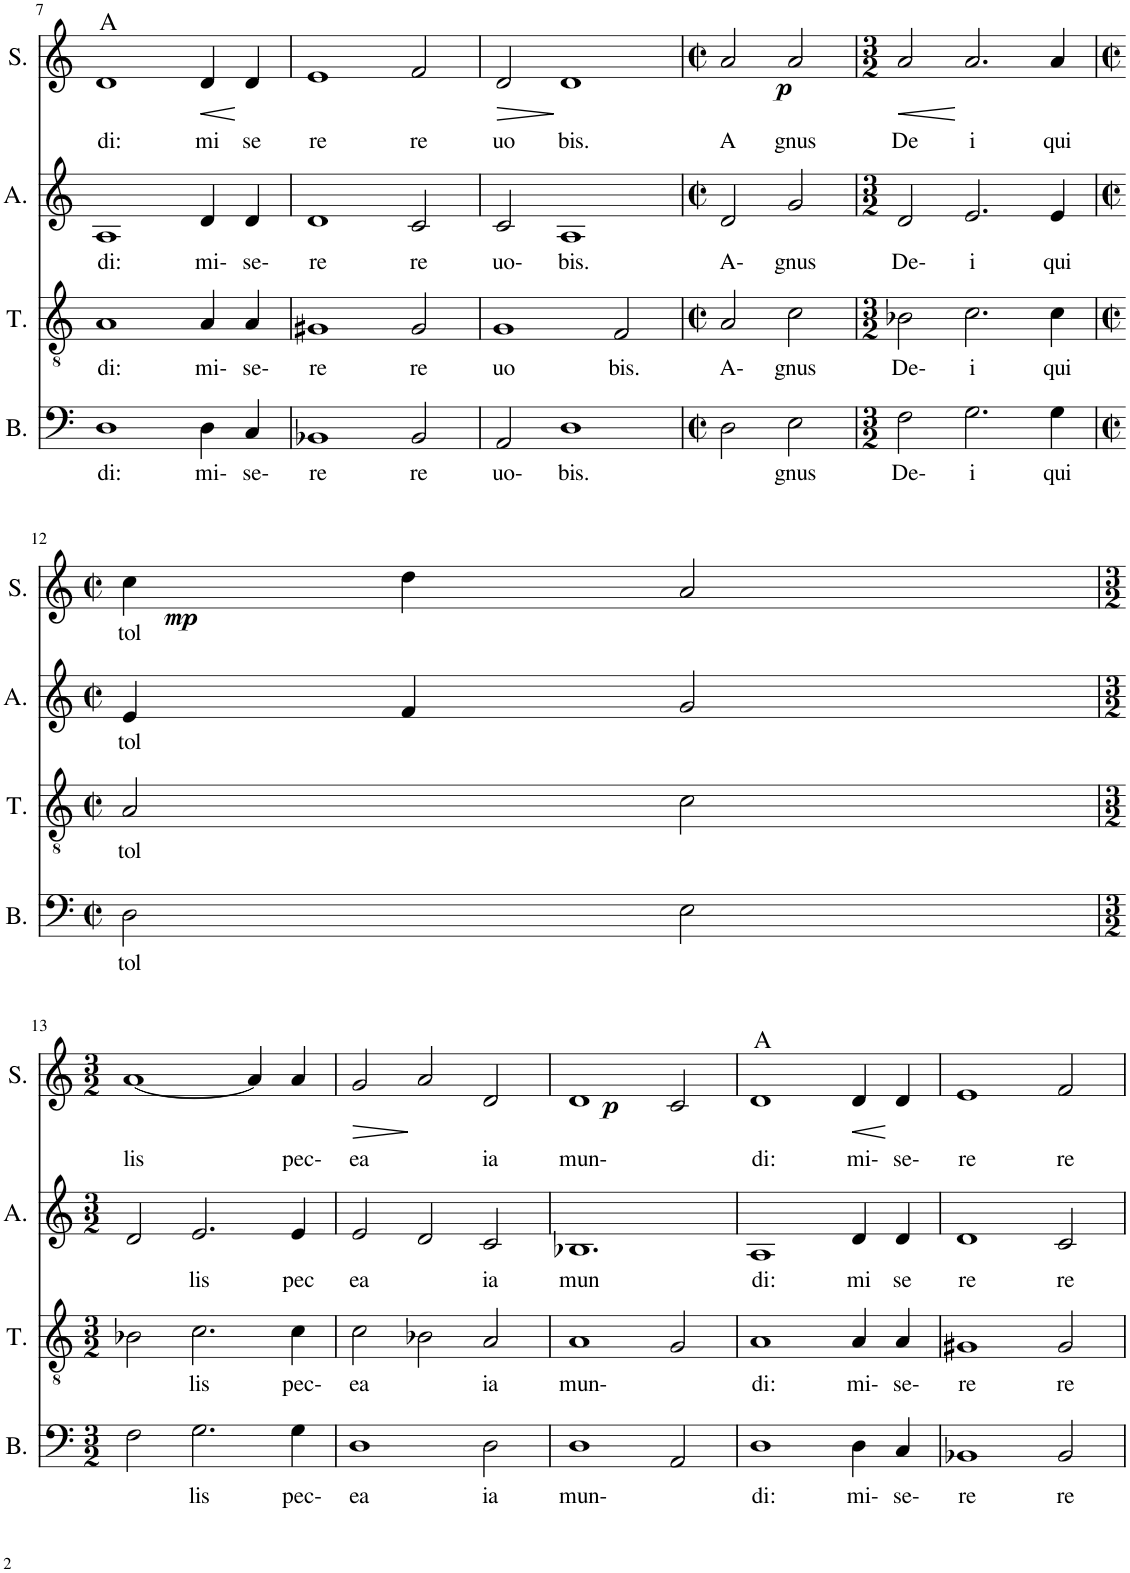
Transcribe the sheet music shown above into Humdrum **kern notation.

**kern	**text	**kern	**text	**kern	**text	**kern	**text	**dynam	**harte
*part4	*part4	*part3	*part3	*part2	*part2	*part1	*part1	*part1	*part1
*staff4	*staff4	*staff3	*staff3	*staff2	*staff2	*staff1	*staff1	*staff1	*
*I"Bass	*	*I"Tenor	*	*I"Alto	*	*I"Soprano	*	*	*
*I'B.	*	*I'T.	*	*I'A.	*	*I'S.	*	*	*
!!LO:PB:g=z
*clefF4	*	*clefGv2	*	*clefG2	*	*clefG2	*	*	*
*k[]	*	*k[]	*	*k[]	*	*k[]	*	*	*
*M3/2	*	*M3/2	*	*M3/2	*	*M3/2	*	*	*
=7	=7	=7	=7	=7	=7	=7	=7	=7	=7
!	!LO:LY:b	!	!LO:LY:b	!	!LO:LY:b	!	!LO:LY:b	!	!
1D	di:	1A	di:	1A	di:	1d	di:	.	A:maj
!	!LO:LY:b	!	!LO:LY:b	!	!LO:LY:b	!	!LO:LY:b	!LO:HP:b	!
4D\	mi-	4A/	mi-	4d/	mi-	4d/	mi	<	.
!	!LO:LY:b	!	!LO:LY:b	!	!LO:LY:b	!	!LO:LY:b	!	!
4C/	se-	4A/	se-	4d/	se-	4d/	se	[	.
=8	=8	=8	=8	=8	=8	=8	=8	=8	=8
!	!LO:LY:b	!	!LO:LY:b	!	!LO:LY:b	!	!LO:LY:b	!	!
1BB-X	re	1G#X	re	1d	re	1e	re	.	.
!	!LO:LY:b	!	!LO:LY:b	!	!LO:LY:b	!	!LO:LY:b	!	!
2BB-/	re	2G#/	re	2c/	re	2f/	re	.	.
=9	=9	=9	=9	=9	=9	=9	=9	=9	=9
!	!LO:LY:b	!	!LO:LY:b	!	!LO:LY:b	!	!LO:LY:b	!LO:HP:b	!
2AA/	uo-	1G	uo	2c/	uo-	2d/	uo	>	.
!	!LO:LY:b	!	!	!	!LO:LY:b	!	!LO:LY:b	!	!
1D	bis.	.	.	1A	bis.	1d	bis.	]	.
!	!	!	!LO:LY:b	!	!	!	!	!	!
.	.	2F/	bis.	.	.	.	.	.	.
=10	=10	=10	=10	=10	=10	=10	=10	=10	=10
*M4/4	*	*M4/4	*	*M4/4	*	*M4/4	*	*	*
*met(c|)	*	*met(c|)	*	*met(c|)	*	*met(c|)	*	*	*
!	!	!	!LO:LY:b	!	!LO:LY:b	!	!LO:LY:b	!LO:DY:b	!
2D\	.	2A/	A-	2d/	A-	2a/	A	p	.
!	!LO:LY:b	!	!LO:LY:b	!	!LO:LY:b	!	!LO:LY:b	!	!
2E\	gnus	2c\	gnus	2g/	gnus	2a/	gnus	.	.
=11	=11	=11	=11	=11	=11	=11	=11	=11	=11
*M3/2	*	*M3/2	*	*M3/2	*	*M3/2	*	*	*
!	!LO:LY:b	!	!LO:LY:b	!	!LO:LY:b	!	!LO:LY:b	!LO:HP:b	!
2F\	De-	2B-X\	De-	2d/	De-	2a/	De	<	.
!	!LO:LY:b	!	!LO:LY:b	!	!LO:LY:b	!	!LO:LY:b	!	!
2.G\	i	2.c\	i	2.e/	i	2.a/	i	[	.
!	!LO:LY:b	!	!LO:LY:b	!	!LO:LY:b	!	!LO:LY:b	!	!
4G\	qui	4c\	qui	4e/	qui	4a/	qui	.	.
!!LO:LB:g=z
=12	=12	=12	=12	=12	=12	=12	=12	=12	=12
*M4/4	*	*M4/4	*	*M4/4	*	*M4/4	*	*	*
*met(c|)	*	*met(c|)	*	*met(c|)	*	*met(c|)	*	*	*
!	!LO:LY:b	!	!LO:LY:b	!	!LO:LY:b	!	!LO:LY:b	!LO:DY:b	!
2D\	tol	2A/	tol	4e/	tol	4cc\	tol	mp	.
.	.	.	.	4f/	.	4dd\	.	.	.
2E\	.	2c\	.	2g/	.	2a/	.	.	.
!!LO:LB:g=z
=13	=13	=13	=13	=13	=13	=13	=13	=13	=13
*M3/2	*	*M3/2	*	*M3/2	*	*M3/2	*	*	*
!	!	!	!	!	!	!	!LO:LY:b	!	!
2F\	.	2B-X\	.	2d/	.	[1a	lis	.	.
!	!LO:LY:b	!	!LO:LY:b	!	!LO:LY:b	!	!	!	!
2.G\	lis	2.c\	lis	2.e/	lis	.	.	.	.
.	.	.	.	.	.	4a/]	.	.	.
!	!LO:LY:b	!	!LO:LY:b	!	!LO:LY:b	!	!LO:LY:b	!	!
4G\	pec-	4c\	pec-	4e/	pec	4a/	pec-	.	.
=14	=14	=14	=14	=14	=14	=14	=14	=14	=14
!	!LO:LY:b	!	!LO:LY:b	!	!LO:LY:b	!	!LO:LY:b	!LO:HP:b	!
1D	ea	2c\	ea	2e/	ea	2g/	ea	>	.
.	.	2B-X\	.	2d/	.	2a/	.	]	.
!	!LO:LY:b	!	!LO:LY:b	!	!LO:LY:b	!	!LO:LY:b	!	!
2D\	ia	2A/	ia	2c/	ia	2d/	ia	.	.
=15	=15	=15	=15	=15	=15	=15	=15	=15	=15
!	!LO:LY:b	!	!LO:LY:b	!	!LO:LY:b	!	!LO:LY:b	!LO:DY:b	!
1D	mun-	1A	mun-	1.B-X	mun	1d	mun-	p	.
2AA/	.	2G/	.	.	.	2c/	.	.	.
=16	=16	=16	=16	=16	=16	=16	=16	=16	=16
!	!LO:LY:b	!	!LO:LY:b	!	!LO:LY:b	!	!LO:LY:b	!	!
1D	di:	1A	di:	1A	di:	1d	di:	.	A:maj
!	!LO:LY:b	!	!LO:LY:b	!	!LO:LY:b	!	!LO:LY:b	!LO:HP:b	!
4D\	mi-	4A/	mi-	4d/	mi	4d/	mi-	<	.
!	!LO:LY:b	!	!LO:LY:b	!	!LO:LY:b	!	!LO:LY:b	!	!
4C/	se-	4A/	se-	4d/	se	4d/	se-	[	.
=17	=17	=17	=17	=17	=17	=17	=17	=17	=17
!	!LO:LY:b	!	!LO:LY:b	!	!LO:LY:b	!	!LO:LY:b	!	!
1BB-X	re	1G#X	re	1d	re	1e	re	.	.
!	!LO:LY:b	!	!LO:LY:b	!	!LO:LY:b	!	!LO:LY:b	!	!
2BB-/	re	2G#/	re	2c/	re	2f/	re	.	.
=	=	=	=	=	=	=	=	=	=
*-	*-	*-	*-	*-	*-	*-	*-	*-	*-
